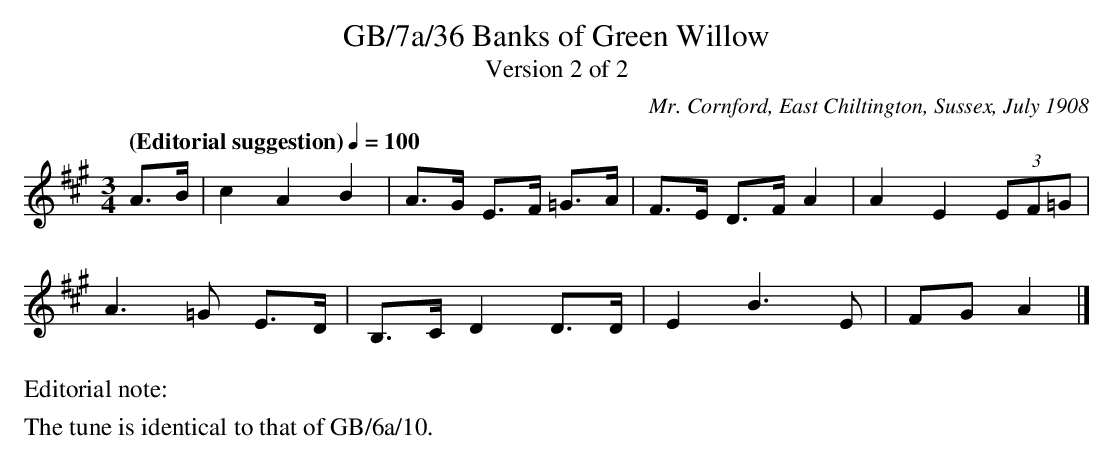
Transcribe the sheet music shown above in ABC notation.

X:1
T:GB/7a/36 Banks of Green Willow
T:Version 2 of 2
C:Mr. Cornford, East Chiltington, Sussex, July 1908
L:1/8
Q:"(Editorial suggestion)" 1/4=100
M:3/4
K:A
A>B | c2 A2 B2 | A>G E>F =G>A | F>E D>F A2 | A2 E2 (3EF=G |
A3 =G E>D | B,>C D2 D>D | E2 B3 E | FG A2 |]
